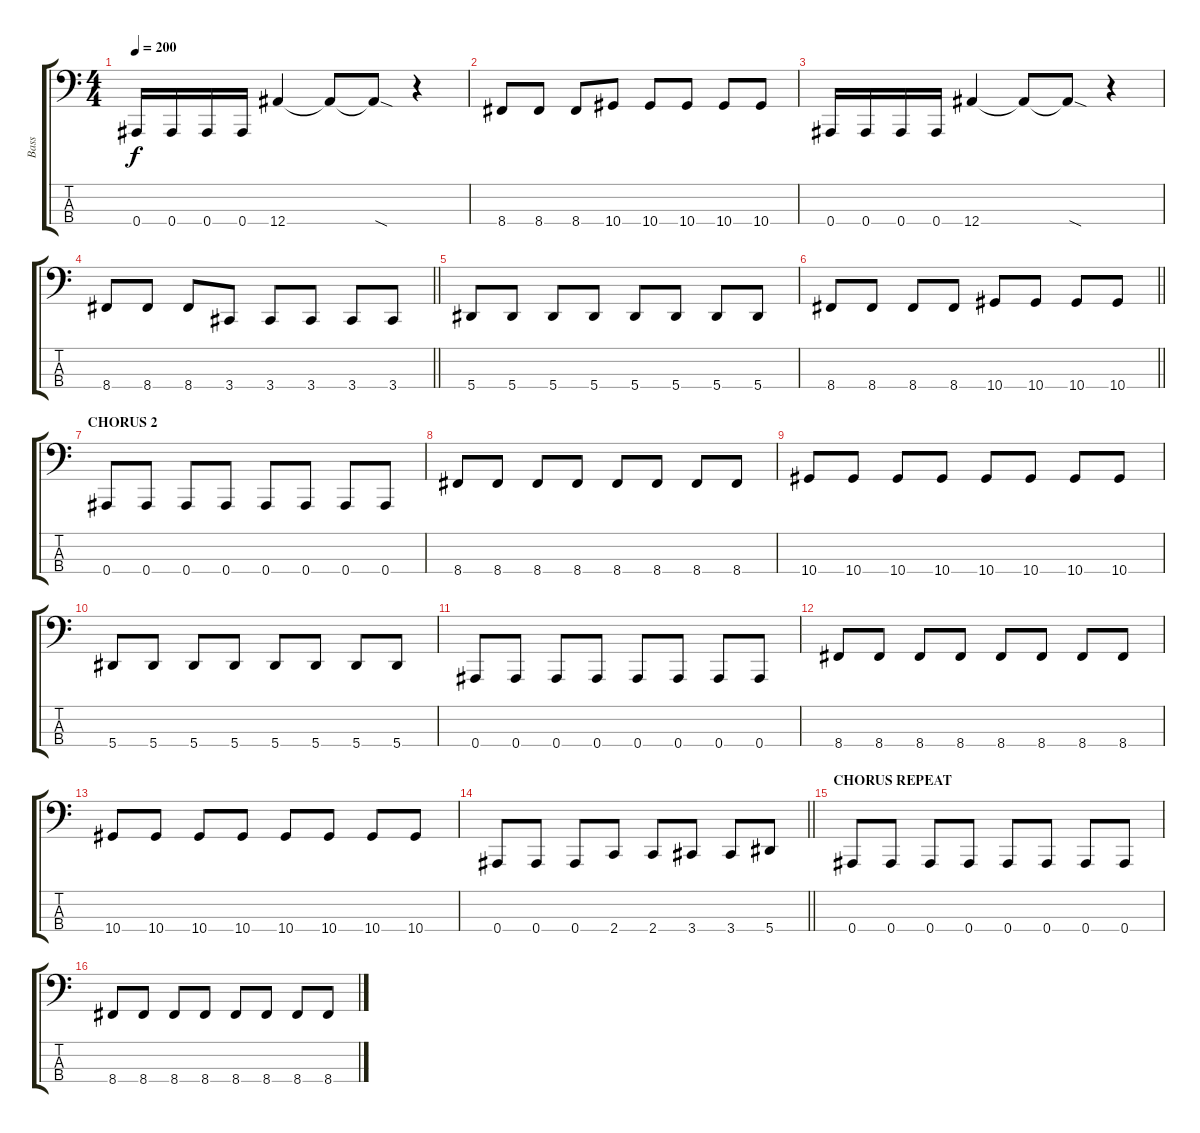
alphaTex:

\track ("Bass" "Bass") {instrument electricbassfinger}
\staff {score tabs}
\tuning (Eb2 Bb1 F1 Bb0) {hide}
\ts (4 4)
\tempo 200
\clef f4
\ks c
0.4.16{dy f} 0.4.16 0.4.16 0.4.16 12.4.4 12.4{t}.8 12.4{sod t}.8 r.4 |
8.4.8 8.4.8 8.4.8 10.4.8 10.4.8 10.4.8 10.4.8 10.4.8 |
0.4.16 0.4.16 0.4.16 0.4.16 12.4.4 12.4{t}.8 12.4{sod t}.8 r.4 |
\barLineRight lightlight
8.4.8 8.4.8 8.4.8 3.4.8 3.4.8 3.4.8 3.4.8 3.4.8 |
5.4.8 5.4.8 5.4.8 5.4.8 5.4.8 5.4.8 5.4.8 5.4.8 |
\barLineRight lightlight
8.4.8 8.4.8 8.4.8 8.4.8 10.4.8 10.4.8 10.4.8 10.4.8 |
\section ("" "CHORUS 2")
0.4.8 0.4.8 0.4.8 0.4.8 0.4.8 0.4.8 0.4.8 0.4.8 |
8.4.8 8.4.8 8.4.8 8.4.8 8.4.8 8.4.8 8.4.8 8.4.8 |
10.4.8 10.4.8 10.4.8 10.4.8 10.4.8 10.4.8 10.4.8 10.4.8 |
5.4.8 5.4.8 5.4.8 5.4.8 5.4.8 5.4.8 5.4.8 5.4.8 |
0.4.8 0.4.8 0.4.8 0.4.8 0.4.8 0.4.8 0.4.8 0.4.8 |
8.4.8 8.4.8 8.4.8 8.4.8 8.4.8 8.4.8 8.4.8 8.4.8 |
10.4.8 10.4.8 10.4.8 10.4.8 10.4.8 10.4.8 10.4.8 10.4.8 |
\barLineRight lightlight
0.4.8 0.4.8 0.4.8 2.4.8 2.4.8 3.4.8 3.4.8 5.4.8 |
\section ("" "CHORUS REPEAT")
0.4.8 0.4.8 0.4.8 0.4.8 0.4.8 0.4.8 0.4.8 0.4.8 |
8.4.8 8.4.8 8.4.8 8.4.8 8.4.8 8.4.8 8.4.8 8.4.8
